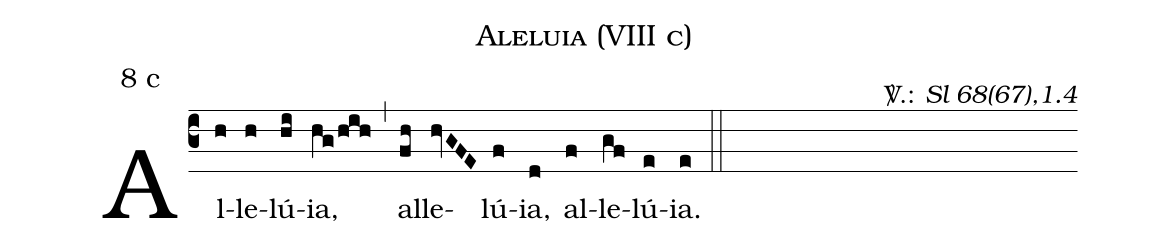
name: Aleluia (VIII c);
commentary: {\normalfont\Vbar.:} Sl 68(67),1.4;
mode: 8;
mode-differentia: c;
%%
(c3)

Al(h)le(h)lú(hi)ia,(hg/hih) (,) al(fh)le(hvGFE)lú(f)ia,(d) al(f)le(gf)lú(e)ia.(e)

(::)
